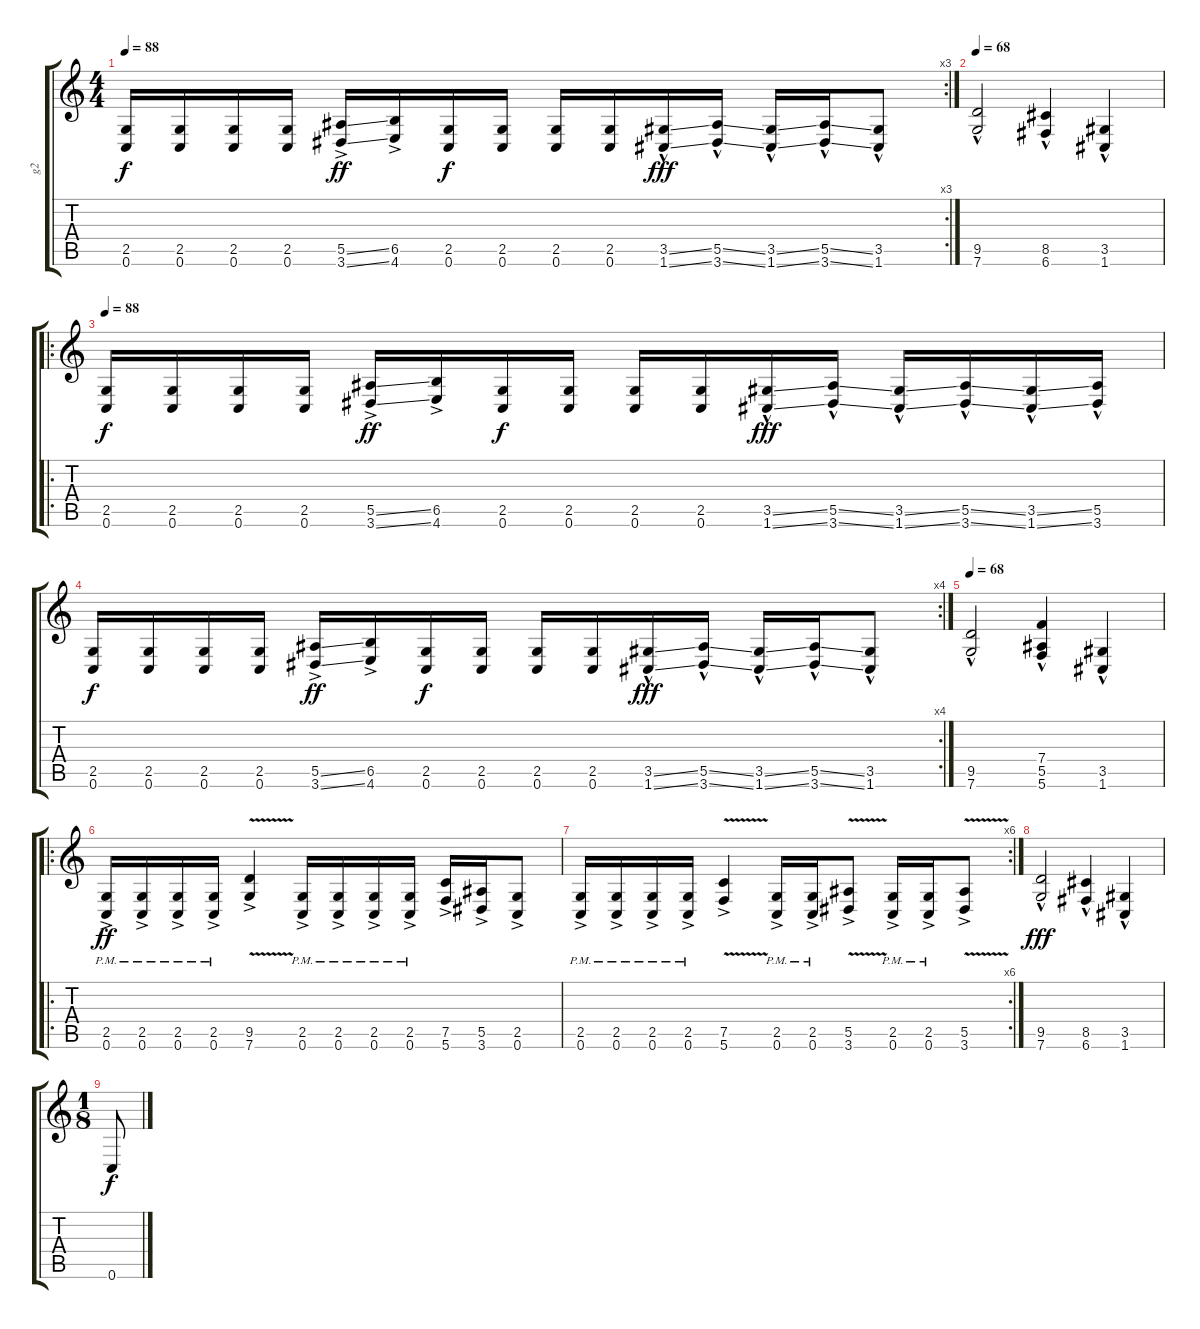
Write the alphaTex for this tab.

\track ("g2" "g2") {instrument electricguitarclean}
\staff {score tabs}
\tuning (C4 G3 Eb3 Bb2 F2 C2) {hide}
\rc 3
\ts (4 4)
\tempo 88
\clef g2
\ks c
(2.5 0.6).16{dy f} (2.5 0.6).16 (2.5 0.6).16 (2.5 0.6).16 (5.5{ss ac} 3.6{ss ac}).16{dy ff} (6.5{ac} 4.6{ac}).16 (2.5 0.6).16{dy f} (2.5 0.6).16 (2.5 0.6).16 (2.5 0.6).16 (3.5{ss hac} 1.6{ss hac}).16{dy fff} (5.5{ss hac} 3.6{ss hac}).16 (3.5{ss hac} 1.6{ss hac}).16 (5.5{ss hac} 3.6{ss hac}).16 (3.5{hac} 1.6{hac}).8 |
\tempo 68
(9.5{hac} 7.6{hac}).2 (8.5{hac} 6.6{hac}).4 (3.5{hac} 1.6{hac}).4 |
\ro
\tempo 88
(2.5 0.6).16{dy f} (2.5 0.6).16 (2.5 0.6).16 (2.5 0.6).16 (5.5{ss} 3.6{ss ac}).16{dy ff} (6.5 4.6{ac}).16 (2.5 0.6).16{dy f} (2.5 0.6).16 (2.5 0.6).16 (2.5 0.6).16 (3.5{ss} 1.6{ss hac}).16{dy fff} (5.5{ss} 3.6{ss hac}).16 (3.5{ss} 1.6{ss hac}).16 (5.5{ss} 3.6{ss hac}).16 (3.5{ss hac} 1.6{ss hac}).16 (5.5{hac} 3.6{hac}).16 |
\rc 4
(2.5 0.6).16{dy f} (2.5 0.6).16 (2.5 0.6).16 (2.5 0.6).16 (5.5{ss ac} 3.6{ss ac}).16{dy ff} (6.5{ac} 4.6{ac}).16 (2.5 0.6).16{dy f} (2.5 0.6).16 (2.5 0.6).16 (2.5 0.6).16 (3.5{ss hac} 1.6{ss hac}).16{dy fff} (5.5{ss hac} 3.6{ss hac}).16 (3.5{ss hac} 1.6{ss hac}).16 (5.5{ss hac} 3.6{ss hac}).16 (3.5{hac} 1.6{hac}).8 |
\tempo 68
(9.5{hac} 7.6{hac}).2 (7.4{hac} 5.5{hac} 5.6{hac}).4 (3.5{hac} 1.6{hac}).4 |
\ro
(2.5{ac pm} 0.6{ac pm}).16{dy ff} (2.5{ac pm} 0.6{ac pm}).16 (2.5{ac pm} 0.6{ac pm}).16 (2.5{ac pm} 0.6{ac pm}).16 (9.5{ac} 7.6{v ac}).4 (2.5{ac pm} 0.6{ac pm}).16 (2.5{ac pm} 0.6{ac pm}).16 (2.5{ac pm} 0.6{ac pm}).16 (2.5{ac pm} 0.6{ac pm}).16 (7.5{ac} 5.6{ac}).16 (5.5{ac} 3.6{ac}).16 (2.5{ac} 0.6{ac}).8 |
\rc 6
(2.5{ac pm} 0.6{ac pm}).16 (2.5{ac pm} 0.6{ac pm}).16 (2.5{ac pm} 0.6{ac pm}).16 (2.5{ac pm} 0.6{ac pm}).16 (7.5{ac} 5.6{v ac}).4 (2.5{ac pm} 0.6{ac pm}).16 (2.5{ac pm} 0.6{ac pm}).16 (5.5{ac} 3.6{v ac}).8 (2.5{ac pm} 0.6{ac pm}).16 (2.5{ac pm} 0.6{ac pm}).16 (5.5{ac} 3.6{v ac}).8 |
(9.5{hac} 7.6{hac}).2{dy fff} (8.5{hac} 6.6{hac}).4 (3.5{hac} 1.6{hac}).4 |
\ts (1 8)
0.6.8{dy f}
